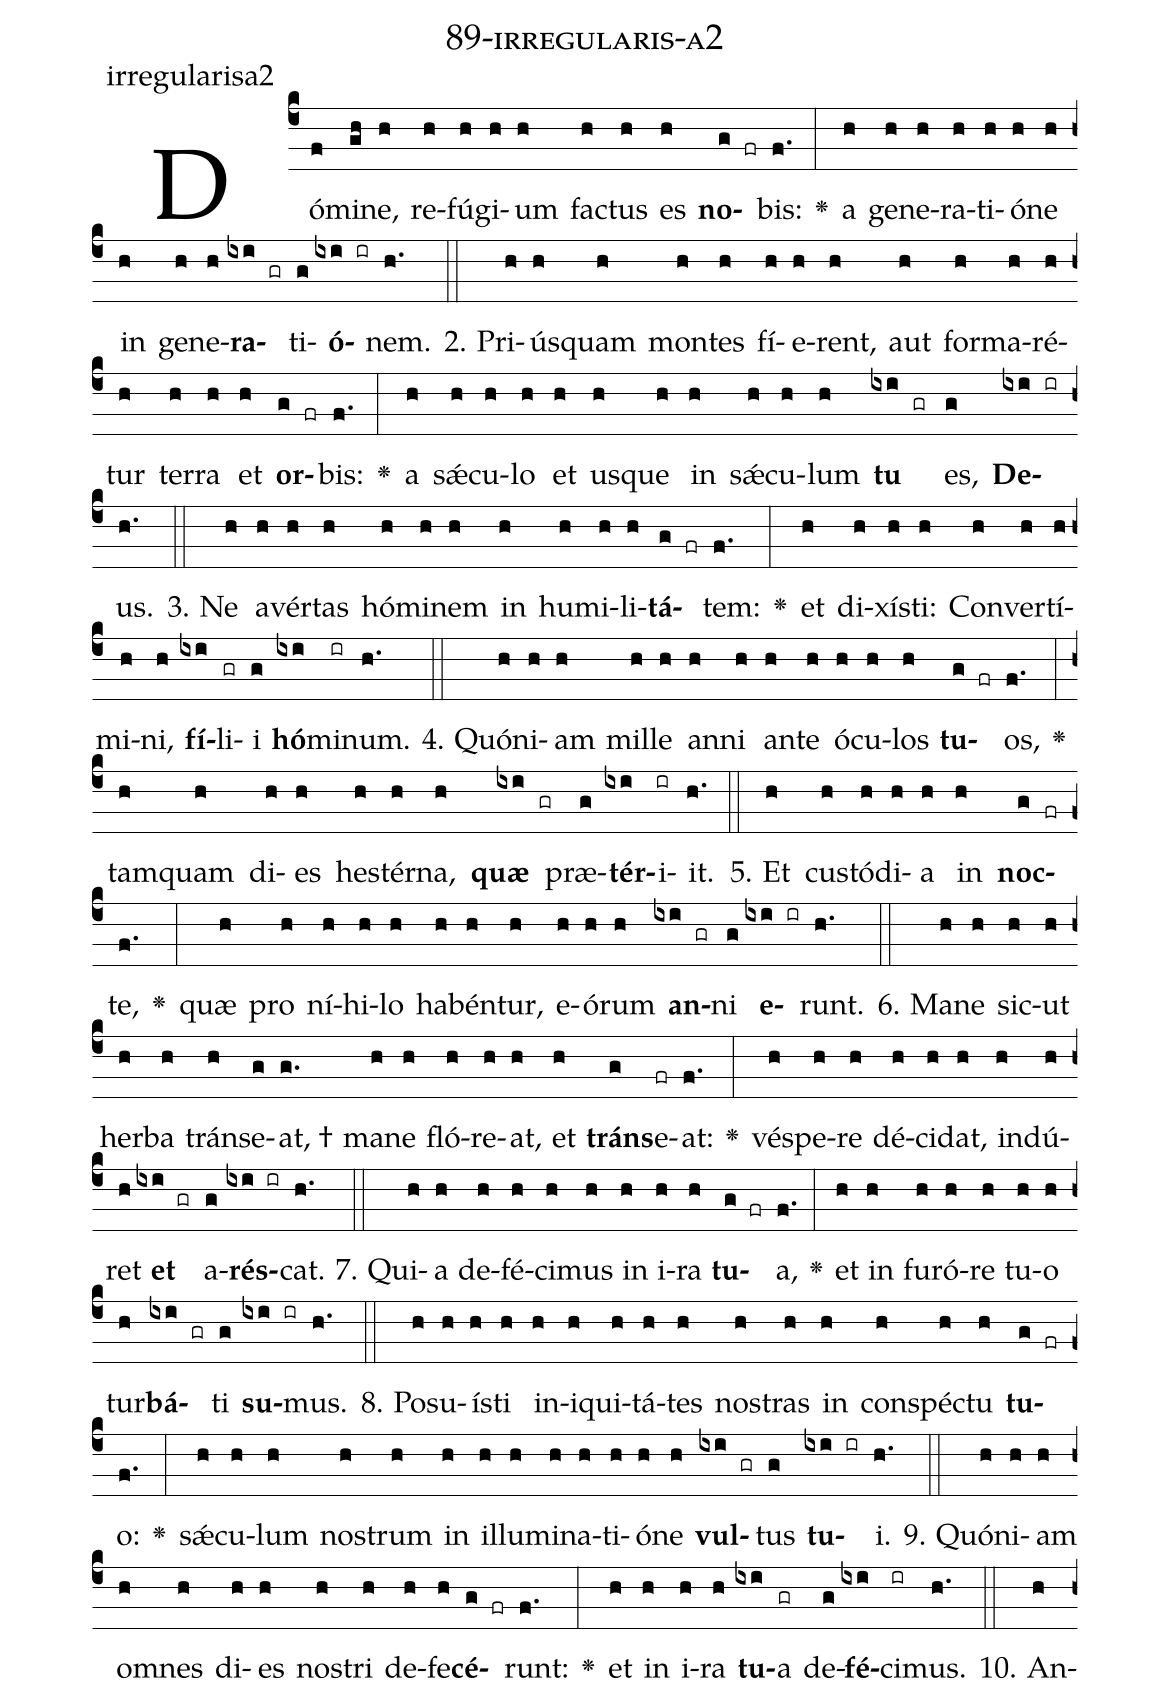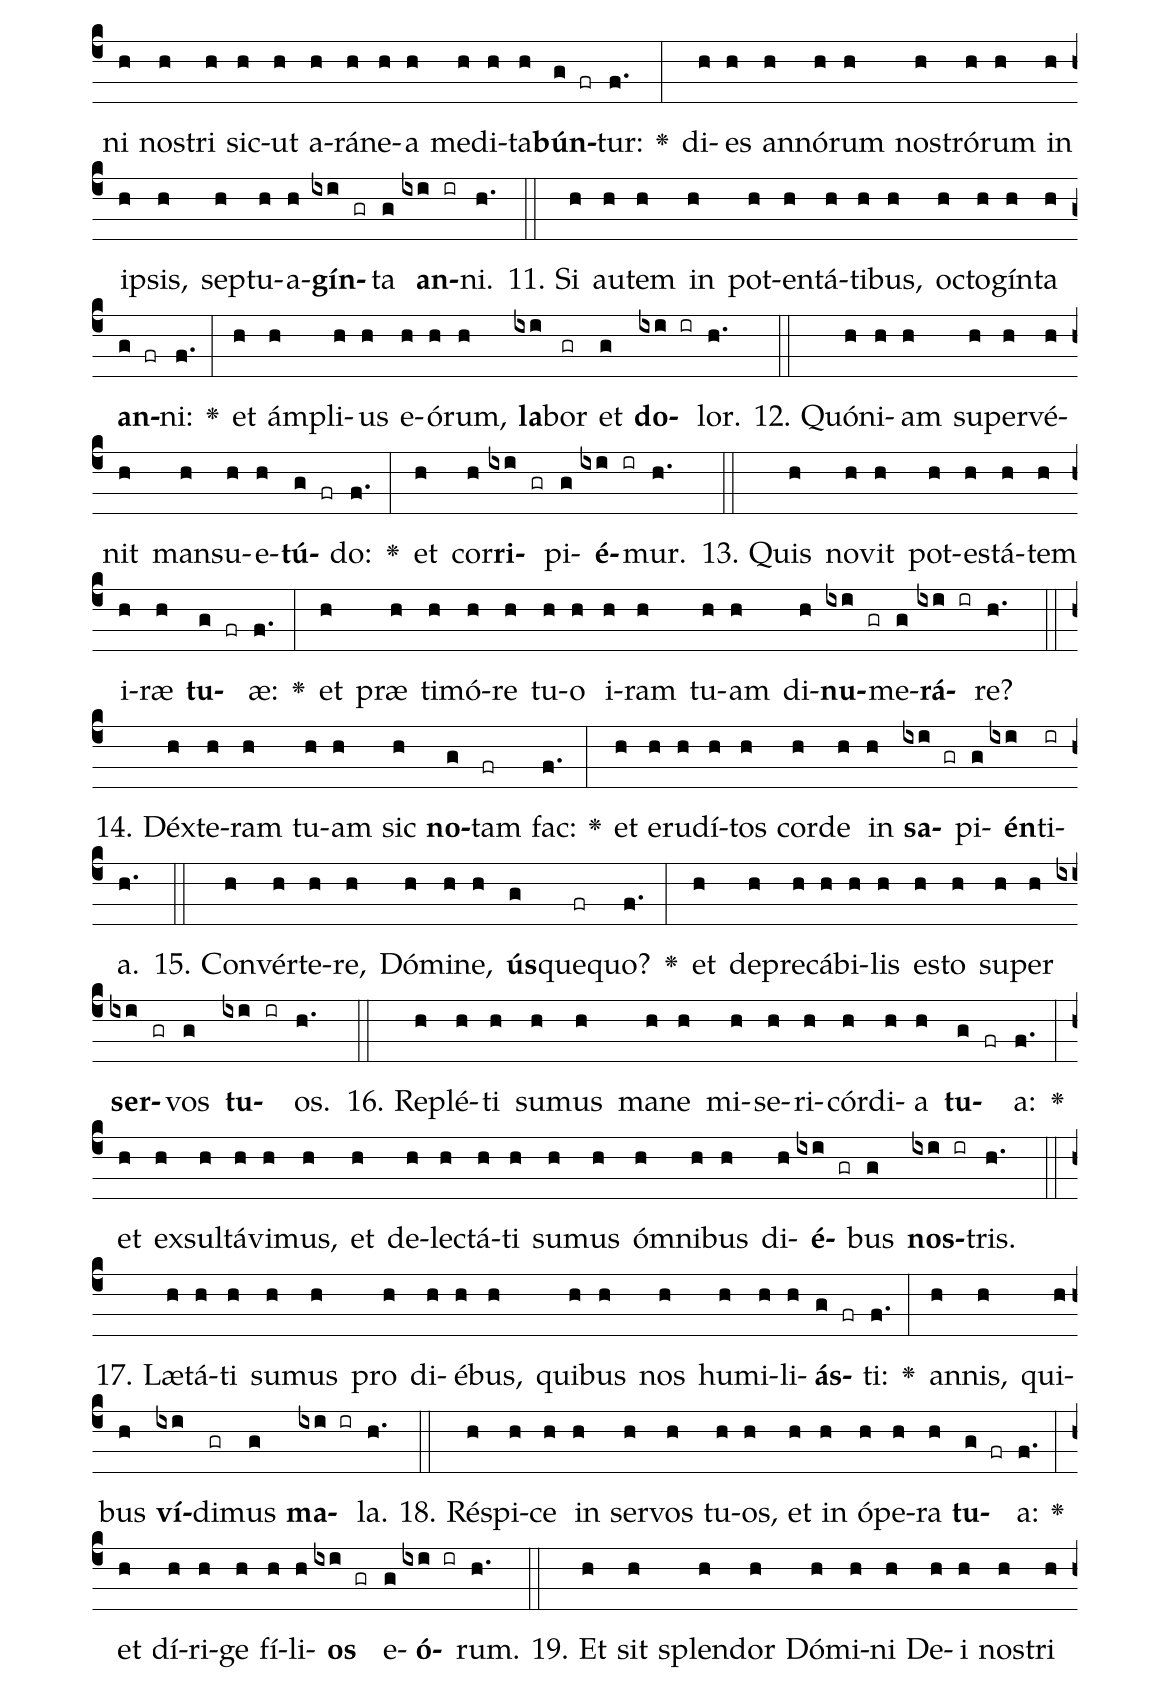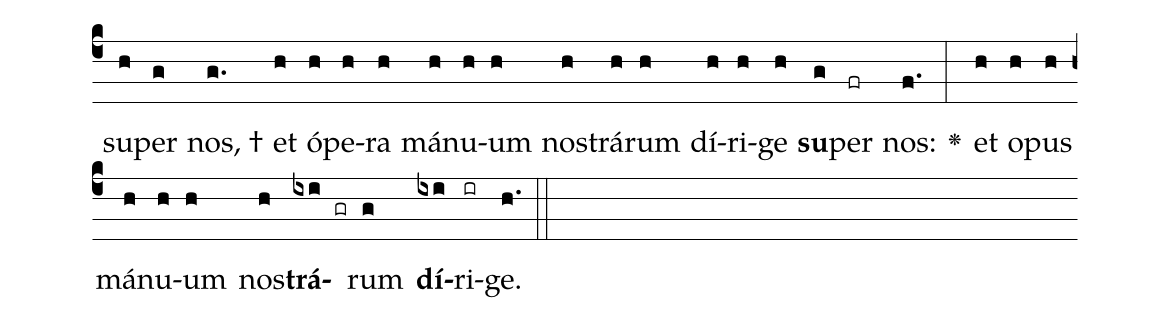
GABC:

name: 89-irregularis-a2;
annotation: irregularisa2;
%%
(c4)Dó(f)mi(gh)ne,(h) re(h)fú(h)gi(h)um(h) fac(h)tus(h) es(h) <b>no</b>(g fr)bis:(f.) <v>\greheightstar</v>(:) a(h) ge(h)ne(h)ra(h)ti(h)ó(h)ne(h) in(h) ge(h)ne(h)<b>ra</b>(ixi gr)ti(g)<b>ó</b>(ixi ir)nem.(h.) (::)
2. Pri(h)ús(h)quam(h) mon(h)tes(h) fí(h)e(h)rent,(h) aut(h) for(h)ma(h)ré(h)tur(h) ter(h)ra(h) et(h) <b>or</b>(g fr)bis:(f.) <v>\greheightstar</v>(:) a(h) sǽ(h)cu(h)lo(h) et(h) us(h)que(h) in(h) sǽ(h)cu(h)lum(h) <b>tu</b>(ixi gr) es,(g) <b>De</b>(ixi ir)us.(h.) (::)
3. Ne(h) a(h)vér(h)tas(h) hó(h)mi(h)nem(h) in(h) hu(h)mi(h)li(h)<b>tá</b>(g fr)tem:(f.) <v>\greheightstar</v>(:) et(h) di(h)xís(h)ti:(h) Con(h)ver(h)tí(h)mi(h)ni,(h) <b>fí</b>(ixi)li(gr)i(g) <b>hó</b>(ixi)mi(ir)num.(h.) (::)
4. Quón(h)i(h)am(h) mil(h)le(h) an(h)ni(h) an(h)te(h) ó(h)cu(h)los(h) <b>tu</b>(g fr)os,(f.) <v>\greheightstar</v>(:) tam(h)quam(h) di(h)es(h) hes(h)tér(h)na,(h) <b>quæ</b>(ixi gr) præ(g)<b>tér</b>(ixi)i(ir)it.(h.) (::)
5. Et(h) cus(h)tó(h)di(h)a(h) in(h) <b>noc</b>(g fr)te,(f.) <v>\greheightstar</v>(:) quæ(h) pro(h) ní(h)hi(h)lo(h) ha(h)bén(h)tur,(h) e(h)ó(h)rum(h) <b>an</b>(ixi gr)ni(g) <b>e</b>(ixi ir)runt.(h.) (::)
6. Ma(h)ne(h) sic(h)ut(h) her(h)ba(h) tráns(h)e(g)at, †(g.) ma(h)ne(h) fló(h)re(h)at,(h) et(h) <b>tráns</b>(g)e(fr)at:(f.) <v>\greheightstar</v>(:) vés(h)pe(h)re(h) dé(h)ci(h)dat,(h) in(h)dú(h)ret(h) <b>et</b>(ixi gr) a(g)<b>rés</b>(ixi ir)cat.(h.) (::)
7. Qui(h)a(h) de(h)fé(h)ci(h)mus(h) in(h) i(h)ra(h) <b>tu</b>(g fr)a,(f.) <v>\greheightstar</v>(:) et(h) in(h) fu(h)ró(h)re(h) tu(h)o(h) tur(h)<b>bá</b>(ixi gr)ti(g) <b>su</b>(ixi ir)mus.(h.) (::)
8. Po(h)su(h)ís(h)ti(h) in(h)i(h)qui(h)tá(h)tes(h) nos(h)tras(h) in(h) con(h)spéc(h)tu(h) <b>tu</b>(g fr)o:(f.) <v>\greheightstar</v>(:) sǽ(h)cu(h)lum(h) nos(h)trum(h) in(h) il(h)lu(h)mi(h)na(h)ti(h)ó(h)ne(h) <b>vul</b>(ixi gr)tus(g) <b>tu</b>(ixi ir)i.(h.) (::)
9. Quón(h)i(h)am(h) om(h)nes(h) di(h)es(h) nos(h)tri(h) de(h)fe(h)<b>cé</b>(g fr)runt:(f.) <v>\greheightstar</v>(:) et(h) in(h) i(h)ra(h) <b>tu</b>(ixi)a(gr) de(g)<b>fé</b>(ixi)ci(ir)mus.(h.) (::)
10. An(h)ni(h) nos(h)tri(h) sic(h)ut(h) a(h)rá(h)ne(h)a(h) me(h)di(h)ta(h)<b>bún</b>(g fr)tur:(f.) <v>\greheightstar</v>(:) di(h)es(h) an(h)nó(h)rum(h) nos(h)tró(h)rum(h) in(h) ip(h)sis,(h) sep(h)tu(h)a(h)<b>gín</b>(ixi gr)ta(g) <b>an</b>(ixi ir)ni.(h.) (::)
11. Si(h) au(h)tem(h) in(h) pot(h)en(h)tá(h)ti(h)bus,(h) oc(h)to(h)gín(h)ta(h) <b>an</b>(g fr)ni:(f.) <v>\greheightstar</v>(:) et(h) ám(h)pli(h)us(h) e(h)ó(h)rum,(h) <b>la</b>(ixi)bor(gr) et(g) <b>do</b>(ixi ir)lor.(h.) (::)
12. Quón(h)i(h)am(h) su(h)per(h)vé(h)nit(h) man(h)su(h)e(h)<b>tú</b>(g fr)do:(f.) <v>\greheightstar</v>(:) et(h) cor(h)<b>ri</b>(ixi gr)pi(g)<b>é</b>(ixi ir)mur.(h.) (::)
13. Quis(h) no(h)vit(h) pot(h)es(h)tá(h)tem(h) i(h)ræ(h) <b>tu</b>(g fr)æ:(f.) <v>\greheightstar</v>(:) et(h) præ(h) ti(h)mó(h)re(h) tu(h)o(h) i(h)ram(h) tu(h)am(h) di(h)<b>nu</b>(ixi gr)me(g)<b>rá</b>(ixi ir)re?(h.) (::)
14. Déx(h)te(h)ram(h) tu(h)am(h) sic(h) <b>no</b>(g)tam(fr) fac:(f.) <v>\greheightstar</v>(:) et(h) e(h)ru(h)dí(h)tos(h) cor(h)de(h) in(h) <b>sa</b>(ixi gr)pi(g)<b>én</b>(ixi)ti(ir)a.(h.) (::)
15. Con(h)vér(h)te(h)re,(h) Dó(h)mi(h)ne,(h) <b>ús</b>(g)que(fr)quo?(f.) <v>\greheightstar</v>(:) et(h) de(h)pre(h)cá(h)bi(h)lis(h) es(h)to(h) su(h)per(h) <b>ser</b>(ixi gr)vos(g) <b>tu</b>(ixi ir)os.(h.) (::)
16. Re(h)plé(h)ti(h) su(h)mus(h) ma(h)ne(h) mi(h)se(h)ri(h)cór(h)di(h)a(h) <b>tu</b>(g fr)a:(f.) <v>\greheightstar</v>(:) et(h) ex(h)sul(h)tá(h)vi(h)mus,(h) et(h) de(h)lec(h)tá(h)ti(h) su(h)mus(h) óm(h)ni(h)bus(h) di(h)<b>é</b>(ixi gr)bus(g) <b>nos</b>(ixi ir)tris.(h.) (::)
17. Læ(h)tá(h)ti(h) su(h)mus(h) pro(h) di(h)é(h)bus,(h) qui(h)bus(h) nos(h) hu(h)mi(h)li(h)<b>ás</b>(g fr)ti:(f.) <v>\greheightstar</v>(:) an(h)nis,(h) qui(h)bus(h) <b>ví</b>(ixi)di(gr)mus(g) <b>ma</b>(ixi ir)la.(h.) (::)
18. Ré(h)spi(h)ce(h) in(h) ser(h)vos(h) tu(h)os,(h) et(h) in(h) ó(h)pe(h)ra(h) <b>tu</b>(g fr)a:(f.) <v>\greheightstar</v>(:) et(h) dí(h)ri(h)ge(h) fí(h)li(h)<b>os</b>(ixi gr) e(g)<b>ó</b>(ixi ir)rum.(h.) (::)
19. Et(h) sit(h) splen(h)dor(h) Dó(h)mi(h)ni(h) De(h)i(h) nos(h)tri(h) su(h)per(g) nos, †(g.) et(h) ó(h)pe(h)ra(h) má(h)nu(h)um(h) nos(h)trá(h)rum(h) dí(h)ri(h)ge(h) <b>su</b>(g)per(fr) nos:(f.) <v>\greheightstar</v>(:) et(h) o(h)pus(h) má(h)nu(h)um(h) nos(h)<b>trá</b>(ixi gr)rum(g) <b>dí</b>(ixi)ri(ir)ge.(h.) (::)
